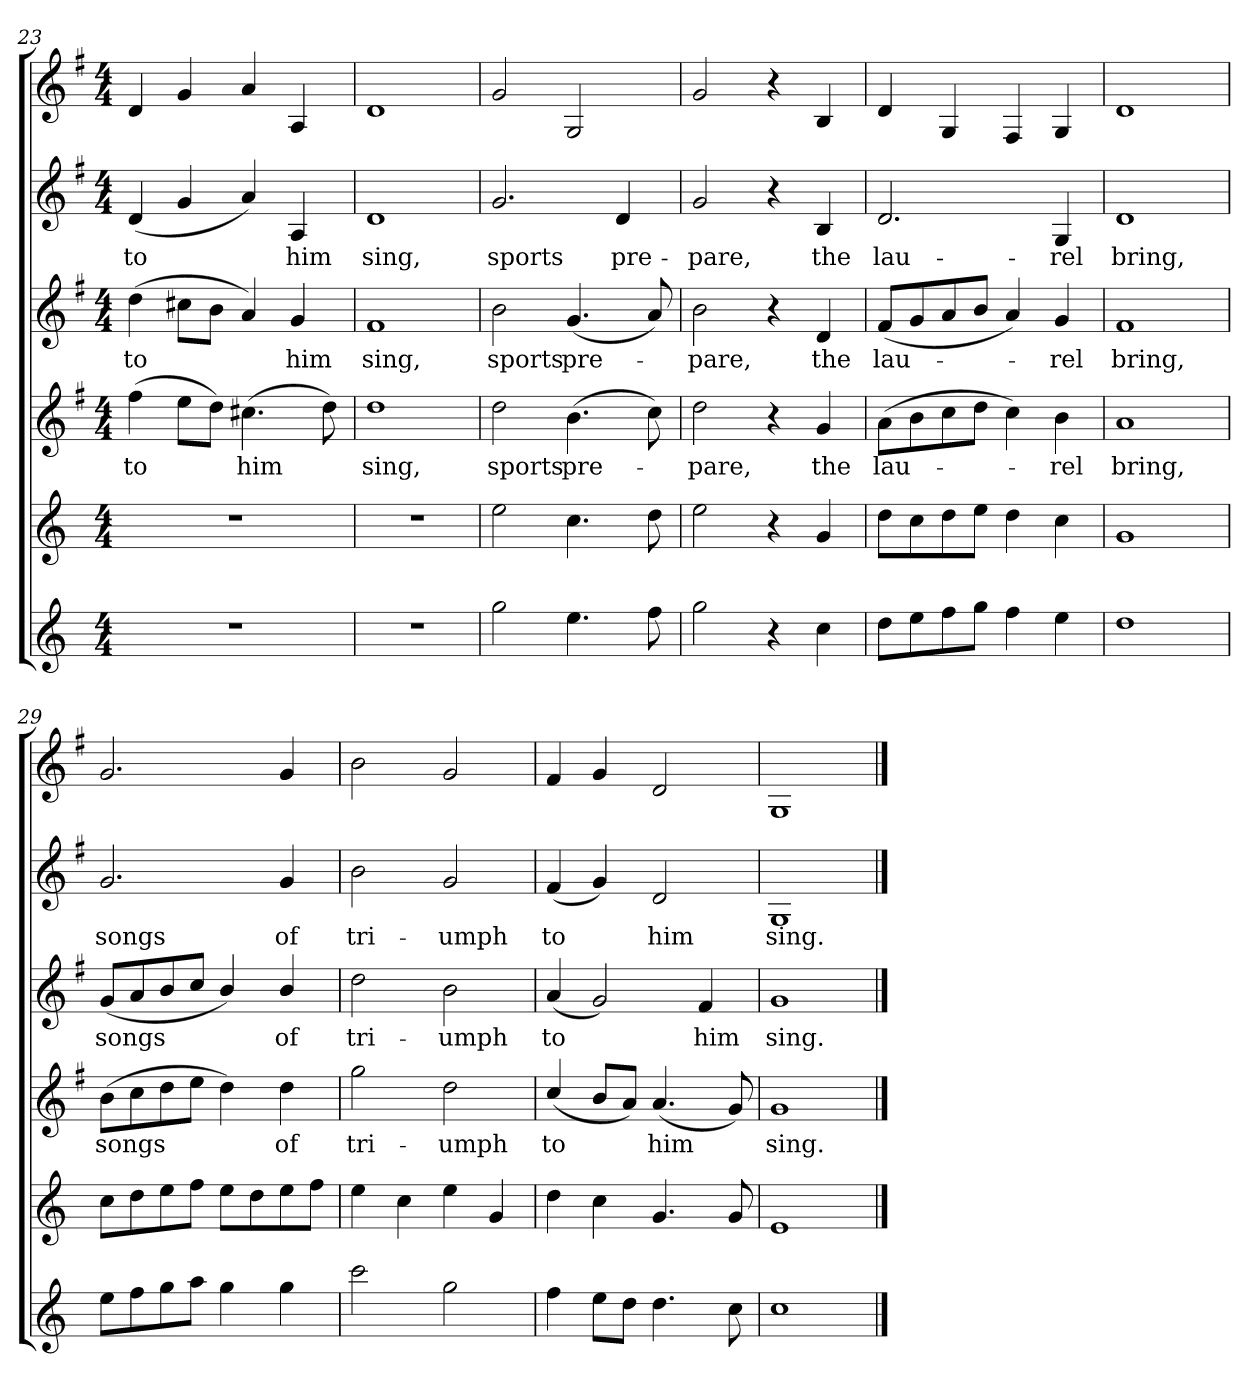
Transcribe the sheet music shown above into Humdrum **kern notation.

**kern	**kern	**kern	**text	**kern	**text	**kern	**text	**kern
*part6	*part5	*part4	*part4	*part3	*part3	*part2	*part2	*part1
*staff6	*staff5	*staff4	*staff4	*staff3	*staff3	*staff2	*staff2	*staff1
*clefG2	*clefG2	*clefG2	*	*clefG2	*	*clefG2	*	*clefG2
*k[]	*k[]	*k[f#]	*	*k[f#]	*	*k[f#]	*	*k[f#]
*M4/4	*M4/4	*M4/4	*	*M4/4	*	*M4/4	*	*M4/4
=23	=23	=23	=23	=23	=23	=23	=23	=23
1r	1r	(4ff#\	to	(4dd\	to	(4d/	to	4d/
.	.	8ee\L	.	8cc#X\L	.	4g/	.	4g/
.	.	8dd\J)	.	8b\J	.	.	.	.
.	.	(4.cc#X\	him	4a/)	.	4a/)	.	4a/
.	.	.	.	4g/	him	4A/	him	4A/
.	.	8dd\)	.	.	.	.	.	.
=24	=24	=24	=24	=24	=24	=24	=24	=24
1r	1r	1dd\	sing,	1f#/	sing,	1d/	sing,	1d/
=25	=25	=25	=25	=25	=25	=25	=25	=25
2gg\	2ee\	2dd\	sports	2b\	sports	2.g/	sports	2g/
4.ee\	4.cc\	(4.b\	pre-	(4.g/	pre-	.	.	2G/
.	.	.	.	.	.	4d/	pre-	.
8ff\	8dd\	8cc\)	.	8a/)	.	.	.	.
=26	=26	=26	=26	=26	=26	=26	=26	=26
2gg\	2ee\	2dd\	-pare,	2b\	-pare,	2g/	-pare,	2g/
4r	4r	4r	.	4r	.	4r	.	4r
4cc\	4g/	4g/	the	4d/	the	4B/	the	4B/
=27	=27	=27	=27	=27	=27	=27	=27	=27
8dd\L	8dd\L	(8a\L	lau-	(8f#/L	lau-	2.d/	lau-	4d/
8ee\	8cc\	8b\	.	8g/	.	.	.	.
8ff\	8dd\	8cc\	.	8a/	.	.	.	4G/
8gg\J	8ee\J	8dd\J	.	8b/J	.	.	.	.
4ff\	4dd\	4cc\)	.	4a/)	.	.	.	4F#/
4ee\	4cc\	4b\	-rel	4g/	-rel	4G/	-rel	4G/
=28	=28	=28	=28	=28	=28	=28	=28	=28
1dd\	1g/	1a/	bring,	1f#/	bring,	1d/	bring,	1d/
=29	=29	=29	=29	=29	=29	=29	=29	=29
8ee\L	8cc\L	(8b\L	songs	(8g/L	songs	2.g/	songs	2.g/
8ff\	8dd\	8cc\	.	8a/	.	.	.	.
8gg\	8ee\	8dd\	.	8b/	.	.	.	.
8aa\J	8ff\J	8ee\J	.	8cc/J	.	.	.	.
4gg\	8ee\L	4dd\)	.	4b/)	.	.	.	.
.	8dd\	.	.	.	.	.	.	.
4gg\	8ee\	4dd\	of	4b/	of	4g/	of	4g/
.	8ff\J	.	.	.	.	.	.	.
=30	=30	=30	=30	=30	=30	=30	=30	=30
2ccc\	4ee\	2gg\	tri-	2dd\	tri-	2b\	tri-	2b\
.	4cc\	.	.	.	.	.	.	.
2gg\	4ee\	2dd\	-umph	2b\	-umph	2g/	-umph	2g/
.	4g/	.	.	.	.	.	.	.
=31	=31	=31	=31	=31	=31	=31	=31	=31
4ff\	4dd\	(4cc/	to	(4a/	to	(4f#/	to	4f#/
8ee\L	4cc\	8b/L	.	2g/)	.	4g/)	.	4g/
8dd\J	.	8a/J)	.	.	.	.	.	.
4.dd\	4.g/	(4.a/	him	.	.	2d/	him	2d/
.	.	.	.	4f#/	him	.	.	.
8cc\	8g/	8g/)	.	.	.	.	.	.
=32	=32	=32	=32	=32	=32	=32	=32	=32
1cc\	1e/	1g/	sing.	1g/	sing.	1G/	sing.	1G/
==	==	==	==	==	==	==	==	==
*-	*-	*-	*-	*-	*-	*-	*-	*-
